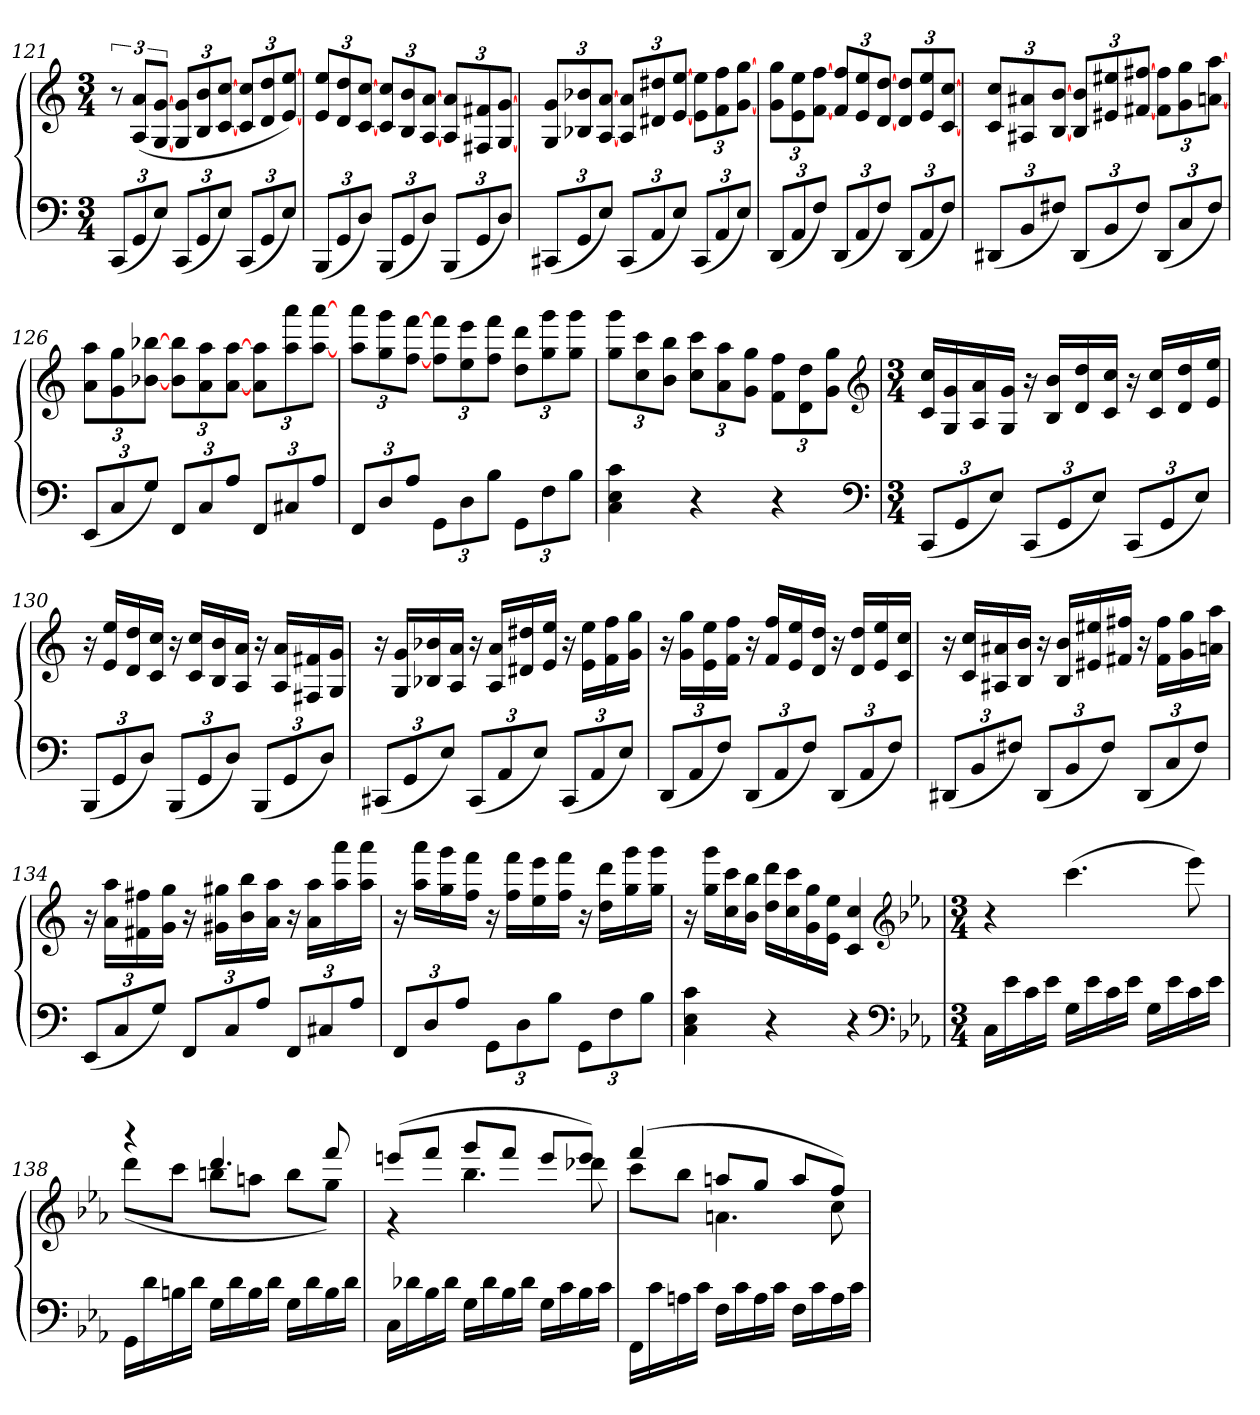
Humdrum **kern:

**kern	**kern
*part1	*part1
*staff2	*staff1
*clefF4	*clefG2
*k[]	*k[]
*C:	*C:
*M3/4	*M3/4
=121	=121
(12CCL	12r
12GG	(12A 12aL
12EJ)	[12G [12gJ
(12CCL	12G 12gL
12GG	12B 12b
12EJ)	[12c [12ccJ
(12CCL	12c 12ccL
12GG	12d 12dd
12EJ)	[12e [12eeJ)
=122	=122
(12BBBL	12e 12eeL
12GG	12d 12dd
12DJ)	[12c [12ccJ
(12BBBL	12c 12ccL
12GG	12B 12b
12DJ)	[12A [12aJ
(12BBBL	12A 12aL
12GG	12F#X 12f#X
12DJ)	[12G [12gJ
=123	=123
(12CC#XL	12G 12gL
12GG	12B-X 12b-X
12EJ)	[12A [12aJ
(12CC#L	12A 12aL
12AA	12d#X 12dd#X
12EJ)	[12e [12eeJ
(12CC#L	12e 12eeL
12AA	12f 12ff
12EJ)	[12g [12ggJ
=124	=124
(12DDL	12g 12ggL
12AA	12e 12ee
12FJ)	[12f [12ffJ
(12DDL	12f 12ffL
12AA	12e 12ee
12FJ)	[12d [12ddJ
(12DDL	12d 12ddL
12AA	12e 12ee
12FJ)	[12c [12ccJ
=125	=125
(12DD#XL	12c 12ccL
12BB	12A#X 12a#X
12F#XJ)	[12B [12bJ
(12DD#L	12B 12bL
12BB	12e#X 12ee#X
12F#J)	[12f#X [12ff#XJ
(12DD#L	12f# 12ff#L
12C	12g 12gg
12F#J)	[12an [12aaJ
=126	=126
(12EEL	12a 12aaL
12C	12g 12gg
12GJ)	[12b-X [12bb-XJ
12FFL	12b- 12bb-L
12C	12a 12aa
12AJ	[12a [12aaJ
12FFL	12a 12aaL
12C#X	12aa 12aaa
12AJ	[12aa [12aaaJ
=127	=127
12FFL	12aa 12aaaL
12D	12gg 12ggg
12AJ	[12ff [12fffJ
12GGL	12ff 12fffL
12D	12ee 12eee
12BJ	12ff 12fffJ
12GGL	12dd 12dddL
12F	12gg 12ggg
12BJ	12gg 12gggJ
=128	=128
4C 4E 4c	12gg 12gggL
.	12cc 12ccc
.	12b 12bbJ
4r	12cc 12cccL
.	12a 12aa
.	12g 12ggJ
4r	12f 12ffL
.	12d 12dd
.	12g 12ggJ
*clefF4	*clefG2
*k[]	*k[]
*C:	*C:
=129	=129
*M3/4	*M3/4
(12CCL	16c 16ccLL
.	16G 16g
12GG	.
.	16A 16a
12EJ)	.
.	16G 16gJJ
(12CCL	16r
.	16B 16bLL
12GG	.
.	16d 16dd
12EJ)	.
.	16c 16ccJJ
(12CCL	16r
.	16c 16ccLL
12GG	.
.	16d 16dd
12EJ)	.
.	16e 16eeJJ
=130	=130
(12BBBL	16r
.	16e 16eeLL
12GG	.
.	16d 16dd
12DJ)	.
.	16c 16ccJJ
(12BBBL	16r
.	16c 16ccLL
12GG	.
.	16B 16b
12DJ)	.
.	16A 16aJJ
(12BBBL	16r
.	16A 16aLL
12GG	.
.	16F#X 16f#X
12DJ)	.
.	16G 16gJJ
=131	=131
(12CC#XL	16r
.	16G 16gLL
12GG	.
.	16B-X 16b-X
12EJ)	.
.	16A 16aJJ
(12CC#L	16r
.	16A 16aLL
12AA	.
.	16d#X 16dd#X
12EJ)	.
.	16e 16eeJJ
(12CC#L	16r
.	16e 16eeLL
12AA	.
.	16f 16ff
12EJ)	.
.	16g 16ggJJ
=132	=132
(12DDL	16r
.	16g 16ggLL
12AA	.
.	16e 16ee
12FJ)	.
.	16f 16ffJJ
(12DDL	16r
.	16f 16ffLL
12AA	.
.	16e 16ee
12FJ)	.
.	16d 16ddJJ
(12DDL	16r
.	16d 16ddLL
12AA	.
.	16e 16ee
12FJ)	.
.	16c 16ccJJ
=133	=133
(12DD#XL	16r
.	16c 16ccLL
12BB	.
.	16A#X 16a#X
12F#XJ)	.
.	16B 16bJJ
(12DD#L	16r
.	16B 16bLL
12BB	.
.	16e#X 16ee#X
12F#J)	.
.	16f#X 16ff#XJJ
(12DD#L	16r
.	16f# 16ff#LL
12C	.
.	16g 16gg
12F#J)	.
.	16an 16aaJJ
=134	=134
(12EEL	16r
.	16a 16aaLL
12C	.
.	16f#X 16ff#X
12GJ)	.
.	16g 16ggJJ
12FFL	16r
.	16g#X 16gg#XLL
12C	.
.	16b 16bb
12AJ	.
.	16a 16aaJJ
12FFL	16r
.	16a 16aaLL
12C#X	.
.	16aa 16aaa
12AJ	.
.	16aa 16aaaJJ
=135	=135
12FFL	16r
.	16aa 16aaaLL
12D	.
.	16gg 16ggg
12AJ	.
.	16ff 16fffJJ
12GGL	16r
.	16ff 16fffLL
12D	.
.	16ee 16eee
12BJ	.
.	16ff 16fffJJ
12GGL	16r
.	16dd 16dddLL
12F	.
.	16gg 16ggg
12BJ	.
.	16gg 16gggJJ
=136	=136
4C 4E 4c	16r
.	16gg 16gggLL
.	16cc 16ccc
.	16b 16bbJJ
4r	16dd 16dddLL
.	16cc 16ccc
.	16g 16gg
.	16e 16eeJJ
4r	4c 4cc
*clefF4	*clefG2
*k[b-e-a-]	*k[b-e-a-]
*c:	*c:
=137	=137
*M3/4	*M3/4
16CLL	4r
16e-	.
16c	.
16e-JJ	.
16GLL	(4.ccc
16e-	.
16c	.
16e-JJ	.
16GLL	.
16e-	.
16c	8eee-)
16e-JJ	.
=138	=138
*	*^
16GGLL	4r	(8dddL
16d	.	.
16Bn	.	8cccJ
16dJJ	.	.
16GLL	4.ddd	8bbnL
16d	.	.
16B	.	8aanJ
16dJJ	.	.
16GLL	.	8bbL
16d	.	.
16B	8fff	8ggJ)
16dJJ	.	.
=139	=139	=139
16CLL	(8eeenL	4r
16d-X	.	.
16B-	8fffJ	.
16d-JJ	.	.
16GLL	8gggL	4.bb-
16d-	.	.
16B-	8fffJ	.
16d-JJ	.	.
16GLL	8eeeL	.
16c	.	.
16B-	8eeeJ)	8ddd-X
16cJJ	.	.
=140	=140	=140
16FFLL	(4fff	8cccL
16c	.	.
16An	.	8bb-J
16cJJ	.	.
16FLL	8aanL	4.an
16c	.	.
16A	8ggJ	.
16cJJ	.	.
16FLL	8aaL	.
16c	.	.
16A	8ffJ)	8cc
16cJJ	.	.
*	*v	*v
=	=
*-	*-
